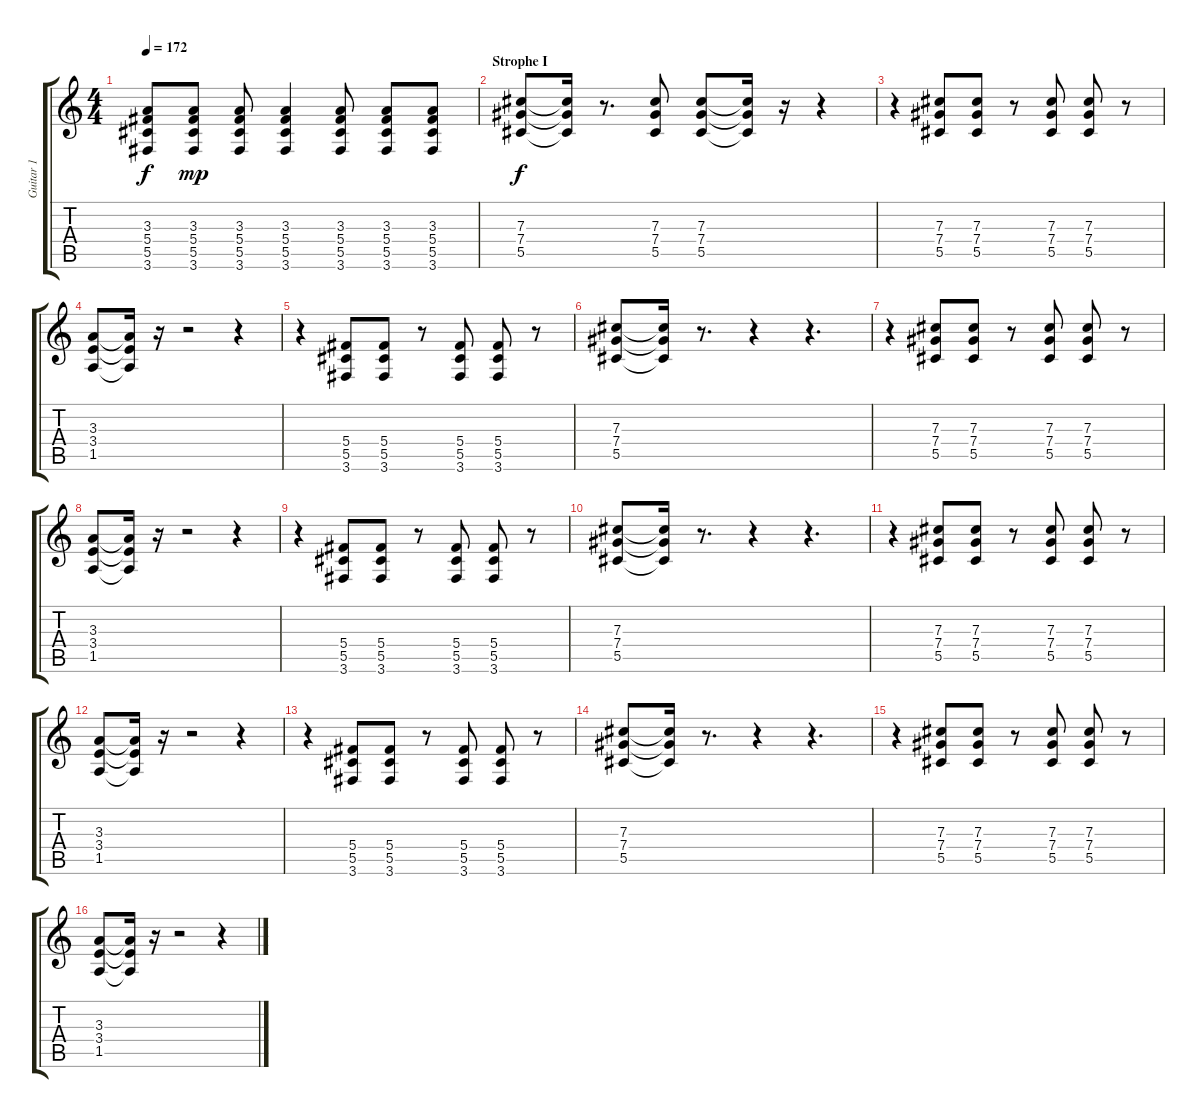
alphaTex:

\track ("Guitar 1" "Guitar 1") {instrument distortionguitar}
\staff {score tabs}
\tuning (Eb4 Bb3 Gb3 Db3 Ab2 Eb2) {hide}
\ts (4 4)
\tempo 172
\clef g2
\ks c
(3.3{t} 5.4{t} 5.5{t} 3.6{t}).8{dy f} (3.3 5.4 5.5 3.6).8{dy mp} (3.3 5.4 5.5 3.6).8 (3.3 5.4 5.5 3.6).4 (3.3 5.4 5.5 3.6).8 (3.3 5.4 5.5 3.6).8 (3.3 5.4 5.5 3.6).8 |
\section ("" "Strophe I")
(7.3 7.4 5.5).8{dy f} (7.3{t} 7.4{t} 5.5{t}).16 r.8{d} (7.3 7.4 5.5).8 (7.3 7.4 5.5).8 (7.3{t} 7.4{t} 5.5{t}).16 r.16 r.4 |
r.4 (7.3 7.4 5.5).8 (7.3 7.4 5.5).8 r.8 (7.3 7.4 5.5).8 (7.3 7.4 5.5).8 r.8 |
(3.3 3.4 1.5).8 (3.3{t} 3.4{t} 1.5{t}).16 r.16 r.2 r.4 |
r.4 (5.4 5.5 3.6).8 (5.4 5.5 3.6).8 r.8 (5.4 5.5 3.6).8 (5.4 5.5 3.6).8 r.8 |
(7.3 7.4 5.5).8 (7.3{t} 7.4{t} 5.5{t}).16 r.8{d} r.4 r.4{d} |
r.4 (7.3 7.4 5.5).8 (7.3 7.4 5.5).8 r.8 (7.3 7.4 5.5).8 (7.3 7.4 5.5).8 r.8 |
(3.3 3.4 1.5).8 (3.3{t} 3.4{t} 1.5{t}).16 r.16 r.2 r.4 |
r.4 (5.4 5.5 3.6).8 (5.4 5.5 3.6).8 r.8 (5.4 5.5 3.6).8 (5.4 5.5 3.6).8 r.8 |
(7.3 7.4 5.5).8 (7.3{t} 7.4{t} 5.5{t}).16 r.8{d} r.4 r.4{d} |
r.4 (7.3 7.4 5.5).8 (7.3 7.4 5.5).8 r.8 (7.3 7.4 5.5).8 (7.3 7.4 5.5).8 r.8 |
(3.3 3.4 1.5).8 (3.3{t} 3.4{t} 1.5{t}).16 r.16 r.2 r.4 |
r.4 (5.4 5.5 3.6).8 (5.4 5.5 3.6).8 r.8 (5.4 5.5 3.6).8 (5.4 5.5 3.6).8 r.8 |
(7.3 7.4 5.5).8 (7.3{t} 7.4{t} 5.5{t}).16 r.8{d} r.4 r.4{d} |
r.4 (7.3 7.4 5.5).8 (7.3 7.4 5.5).8 r.8 (7.3 7.4 5.5).8 (7.3 7.4 5.5).8 r.8 |
(3.3 3.4 1.5).8 (3.3{t} 3.4{t} 1.5{t}).16 r.16 r.2 r.4
